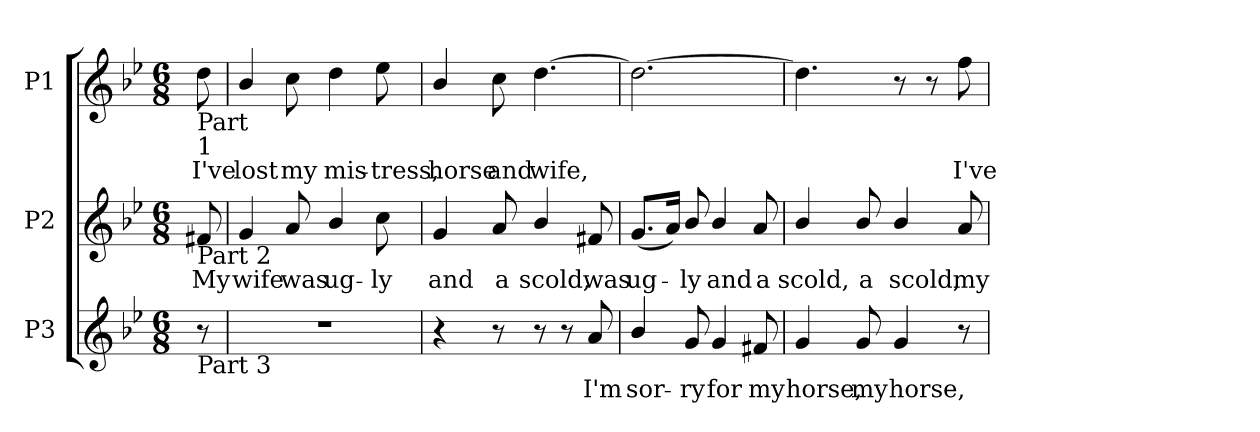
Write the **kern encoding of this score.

**kern	**text	**kern	**text	**kern	**text
*part3	*part3	*part2	*part2	*part1	*part1
*staff3	*staff3	*staff2	*staff2	*staff1	*staff1
*I"P3	*	*I"P2	*	*I"P1	*
!!LO:PB:g=z
*clefG2	*	*clefG2	*	*clefG2	*
*k[b-e-]	*	*k[b-e-]	*	*k[b-e-]	*
*B-:	*	*B-:	*	*B-:	*
*M6/8	*	*M6/8	*	*M6/8	*
=	=	=	=	=	=
!	!	!	!LO:LY:b:color=#000000	!	!
!	!	!	!	!LO:TX:b:t=Part	!
!	!	!	!	!LO:TX:b:t=1	!
!	!	!LO:TX:b:t=Part 2	!	!	!
!LO:TX:b:t=Part 3	!	!	!	!	!
!	!	!	!	!	!LO:LY:b:color=#000000
8r	.	8f#Xi/	My	8ddi\	I've
=1	=1	=1	=1	=1	=1
!LO:N:vis=1	!	!	!	!	!
!	!	!	!LO:LY:b:color=#000000	!	!
!	!	!	!	!	!LO:LY:b:color=#000000
2.r	.	4gi/	wife	4b-i/	lost
!	!	!	!LO:LY:b:color=#000000	!	!
!	!	!	!	!	!LO:LY:b:color=#000000
.	.	8ai/	was	8cci\	my
!	!	!	!LO:LY:b:color=#000000	!	!
!	!	!	!	!	!LO:LY:b:color=#000000
.	.	4b-i/	ug-	4ddi\	mis-
!	!	!	!LO:LY:b:color=#000000	!	!
!	!	!	!	!	!LO:LY:b:color=#000000
.	.	8cci\	-ly	8ee-i\	-tress,
=2	=2	=2	=2	=2	=2
!	!	!	!LO:LY:b:color=#000000	!	!
!	!	!	!	!	!LO:LY:b:color=#000000
4r	.	4gi/	and	4b-i/	horse
!	!	!	!LO:LY:b:color=#000000	!	!
!	!	!	!	!	!LO:LY:b:color=#000000
8r	.	8ai/	a	8cci\	and
!	!	!	!LO:LY:b:color=#000000	!	!
!	!	!	!	!	!LO:LY:b:color=#000000
8r	.	4b-i/	scold,	[>4.ddi\	wife,
8r	.	.	.	.	.
!	!LO:LY:b:color=#000000	!	!	!	!
!	!	!	!LO:LY:b:color=#000000	!	!
8ai/	I'm	8f#Xi/	was	.	.
=3	=3	=3	=3	=3	=3
!	!LO:LY:b:color=#000000	!	!	!	!
!	!	!	!LO:LY:b:color=#000000	!	!
4b-i/	sor-	(8.gi/L	ug-	2.ddi\_>	.
.	.	16ai/Jk)	.	.	.
!	!LO:LY:b:color=#000000	!	!	!	!
!	!	!	!LO:LY:b:color=#000000	!	!
8gi/	-ry	8b-i/	-ly	.	.
!	!LO:LY:b:color=#000000	!	!	!	!
!	!	!	!LO:LY:b:color=#000000	!	!
4gi/	for	4b-i/	and	.	.
!	!LO:LY:b:color=#000000	!	!	!	!
!	!	!	!LO:LY:b:color=#000000	!	!
8f#Xi/	my	8ai/	a	.	.
=4	=4	=4	=4	=4	=4
!	!LO:LY:b:color=#000000	!	!	!	!
!	!	!	!LO:LY:b:color=#000000	!	!
4gi/	horse,	4b-i/	scold,	4.ddi\]	.
!	!LO:LY:b:color=#000000	!	!	!	!
!	!	!	!LO:LY:b:color=#000000	!	!
8gi/	my	8b-i/	a	.	.
!	!LO:LY:b:color=#000000	!	!	!	!
!	!	!	!LO:LY:b:color=#000000	!	!
4gi/	horse,	4b-i/	scold,	8r	.
.	.	.	.	8r	.
!	!	!	!LO:LY:b:color=#000000	!	!
!	!	!	!	!	!LO:LY:b:color=#000000
8r	.	8ai/	my	8ffi\	I've
=	=	=	=	=	=
*-	*-	*-	*-	*-	*-
